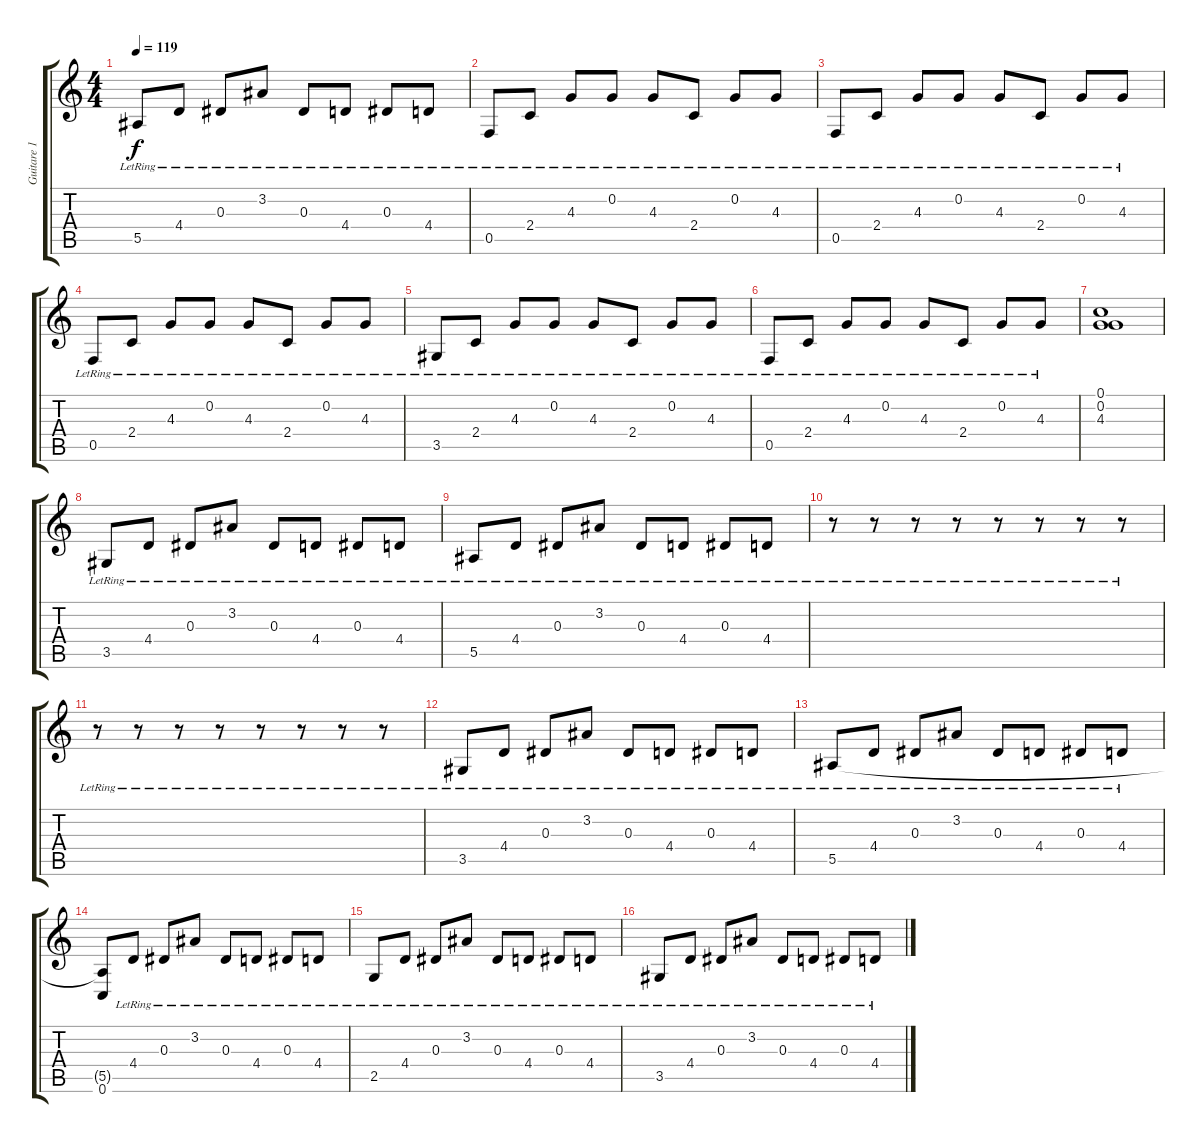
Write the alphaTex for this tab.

\track ("Guitare 1 (Tom)" "Guitare 1 ") {instrument acousticguitarsteel}
\staff {score tabs}
\tuning (C4 G3 Eb3 Bb2 F2 C2) {hide}
\ts (4 4)
\tempo 119
\clef g2
\ks c
5.5{lr}.8{dy f} 4.4{lr}.8 0.3{lr}.8 3.2{lr}.8 0.3{lr}.8 4.4{lr}.8 0.3{lr}.8 4.4{lr}.8 |
0.5{lr}.8 2.4{lr}.8 4.3{lr}.8 0.2{lr}.8 4.3{lr}.8 2.4{lr}.8 0.2{lr}.8 4.3{lr}.8 |
0.5{lr}.8 2.4{lr}.8 4.3{lr}.8 0.2{lr}.8 4.3{lr}.8 2.4{lr}.8 0.2{lr}.8 4.3{lr}.8 |
0.5{lr}.8 2.4{lr}.8 4.3{lr}.8 0.2{lr}.8 4.3{lr}.8 2.4{lr}.8 0.2{lr}.8 4.3{lr}.8 |
3.5{lr}.8 2.4{lr}.8 4.3{lr}.8 0.2{lr}.8 4.3{lr}.8 2.4{lr}.8 0.2{lr}.8 4.3{lr}.8 |
0.5{lr}.8 2.4{lr}.8 4.3{lr}.8 0.2{lr}.8 4.3{lr}.8 2.4{lr}.8 0.2{lr}.8 4.3{lr}.8 |
(0.1 0.2 4.3).1 |
3.5{lr}.8 4.4{lr}.8 0.3{lr}.8 3.2{lr}.8 0.3{lr}.8 4.4{lr}.8 0.3{lr}.8 4.4{lr}.8 |
5.5{lr}.8 4.4{lr}.8 0.3{lr}.8 3.2{lr}.8 0.3{lr}.8 4.4{lr}.8 0.3{lr}.8 4.4{lr}.8 |
r.8 r.8 r.8 r.8 r.8 r.8 r.8 r.8 |
r.8 r.8 r.8 r.8 r.8 r.8 r.8 r.8 |
3.5{lr}.8 4.4{lr}.8 0.3{lr}.8 3.2{lr}.8 0.3{lr}.8 4.4{lr}.8 0.3{lr}.8 4.4{lr}.8 |
5.5{lr}.8 4.4{lr}.8 0.3{lr}.8 3.2{lr}.8 0.3{lr}.8 4.4{lr}.8 0.3{lr}.8 4.4{lr}.8 |
(5.5{t} 0.6).8 4.4{lr}.8 0.3{lr}.8 3.2{lr}.8 0.3{lr}.8 4.4{lr}.8 0.3{lr}.8 4.4{lr}.8 |
2.5{lr}.8 4.4{lr}.8 0.3{lr}.8 3.2{lr}.8 0.3{lr}.8 4.4{lr}.8 0.3{lr}.8 4.4{lr}.8 |
3.5{lr}.8 4.4{lr}.8 0.3{lr}.8 3.2{lr}.8 0.3{lr}.8 4.4{lr}.8 0.3{lr}.8 4.4{lr}.8
